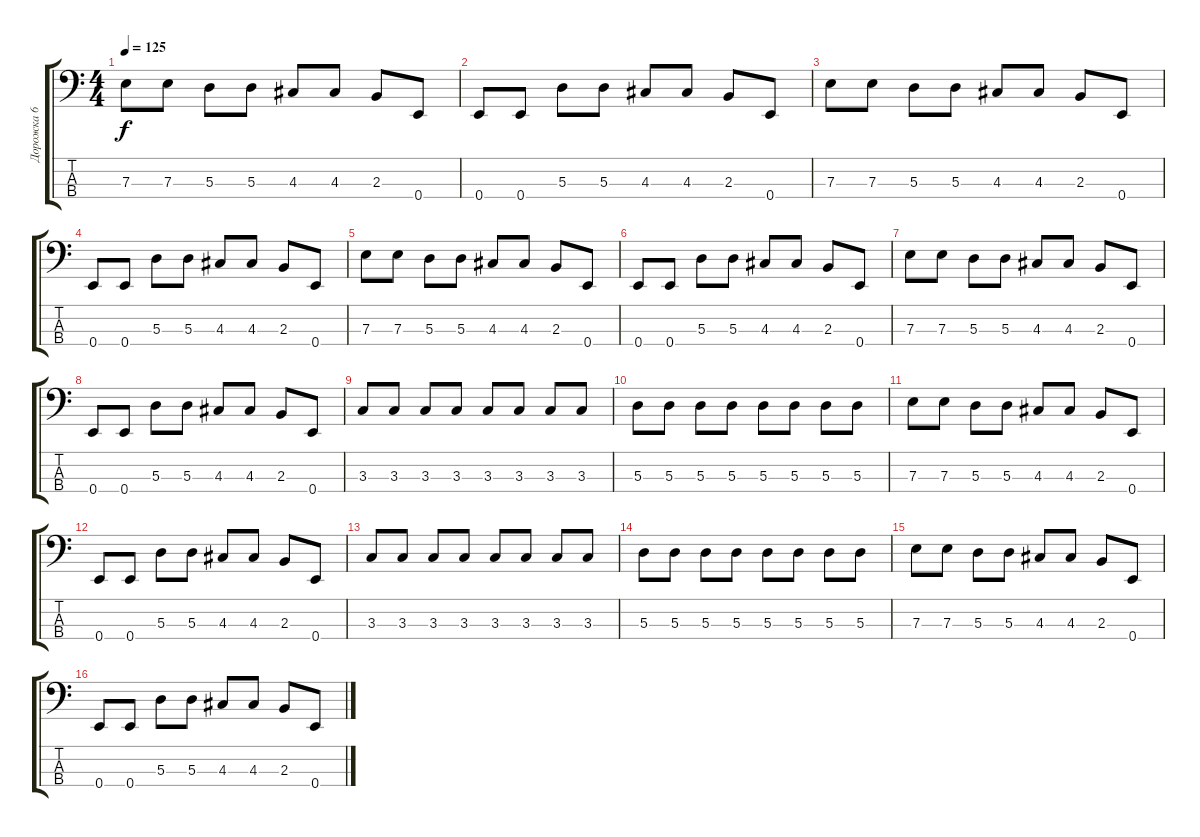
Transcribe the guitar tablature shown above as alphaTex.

\track ("Дорожка 6" "Дорожка 6") {instrument fretlessbass}
\staff {score tabs}
\tuning (G2 D2 A1 E1) {hide}
\ts (4 4)
\tempo 125
\clef f4
\ks c
7.3.8{dy f} 7.3.8 5.3.8 5.3.8 4.3.8 4.3.8 2.3.8 0.4.8 |
0.4.8 0.4.8 5.3.8 5.3.8 4.3.8 4.3.8 2.3.8 0.4.8 |
7.3.8 7.3.8 5.3.8 5.3.8 4.3.8 4.3.8 2.3.8 0.4.8 |
0.4.8 0.4.8 5.3.8 5.3.8 4.3.8 4.3.8 2.3.8 0.4.8 |
7.3.8 7.3.8 5.3.8 5.3.8 4.3.8 4.3.8 2.3.8 0.4.8 |
0.4.8 0.4.8 5.3.8 5.3.8 4.3.8 4.3.8 2.3.8 0.4.8 |
7.3.8 7.3.8 5.3.8 5.3.8 4.3.8 4.3.8 2.3.8 0.4.8 |
0.4.8 0.4.8 5.3.8 5.3.8 4.3.8 4.3.8 2.3.8 0.4.8 |
3.3.8 3.3.8 3.3.8 3.3.8 3.3.8 3.3.8 3.3.8 3.3.8 |
5.3.8 5.3.8 5.3.8 5.3.8 5.3.8 5.3.8 5.3.8 5.3.8 |
7.3.8 7.3.8 5.3.8 5.3.8 4.3.8 4.3.8 2.3.8 0.4.8 |
0.4.8 0.4.8 5.3.8 5.3.8 4.3.8 4.3.8 2.3.8 0.4.8 |
3.3.8 3.3.8 3.3.8 3.3.8 3.3.8 3.3.8 3.3.8 3.3.8 |
5.3.8 5.3.8 5.3.8 5.3.8 5.3.8 5.3.8 5.3.8 5.3.8 |
7.3.8 7.3.8 5.3.8 5.3.8 4.3.8 4.3.8 2.3.8 0.4.8 |
0.4.8 0.4.8 5.3.8 5.3.8 4.3.8 4.3.8 2.3.8 0.4.8
